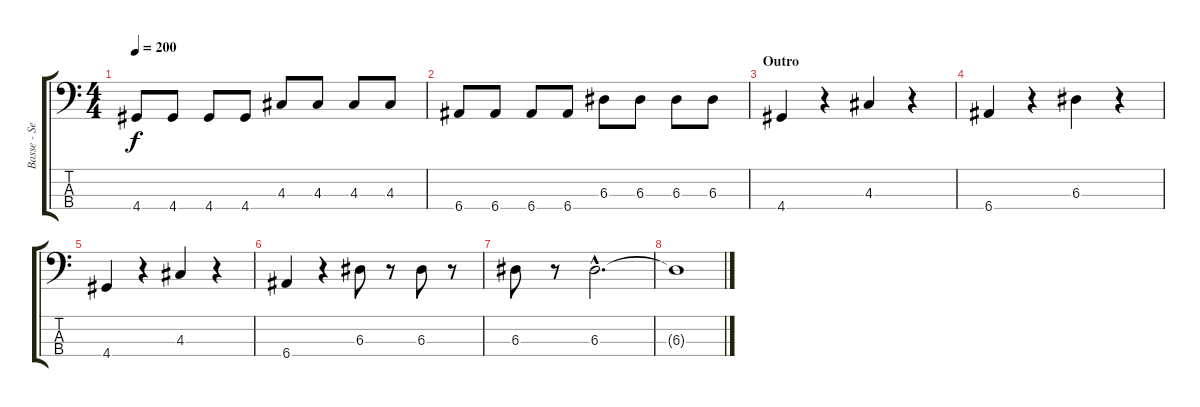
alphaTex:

\track ("Basse - Seb" "Basse - Se") {instrument electricbassfinger}
\staff {score tabs}
\tuning (G2 D2 A1 E1) {hide}
\ts (4 4)
\tempo 200
\clef f4
\ks c
4.4.8{dy f} 4.4.8 4.4.8 4.4.8 4.3.8 4.3.8 4.3.8 4.3.8 |
6.4.8 6.4.8 6.4.8 6.4.8 6.3.8 6.3.8 6.3.8 6.3.8 |
\section ("" "Outro")
4.4.4 r.4 4.3.4 r.4 |
6.4.4 r.4 6.3.4 r.4 |
4.4.4 r.4 4.3.4 r.4 |
6.4.4 r.4 6.3.8 r.8 6.3.8 r.8 |
6.3.8 r.8 6.3{hac}.2{d} |
6.3{t}.1
